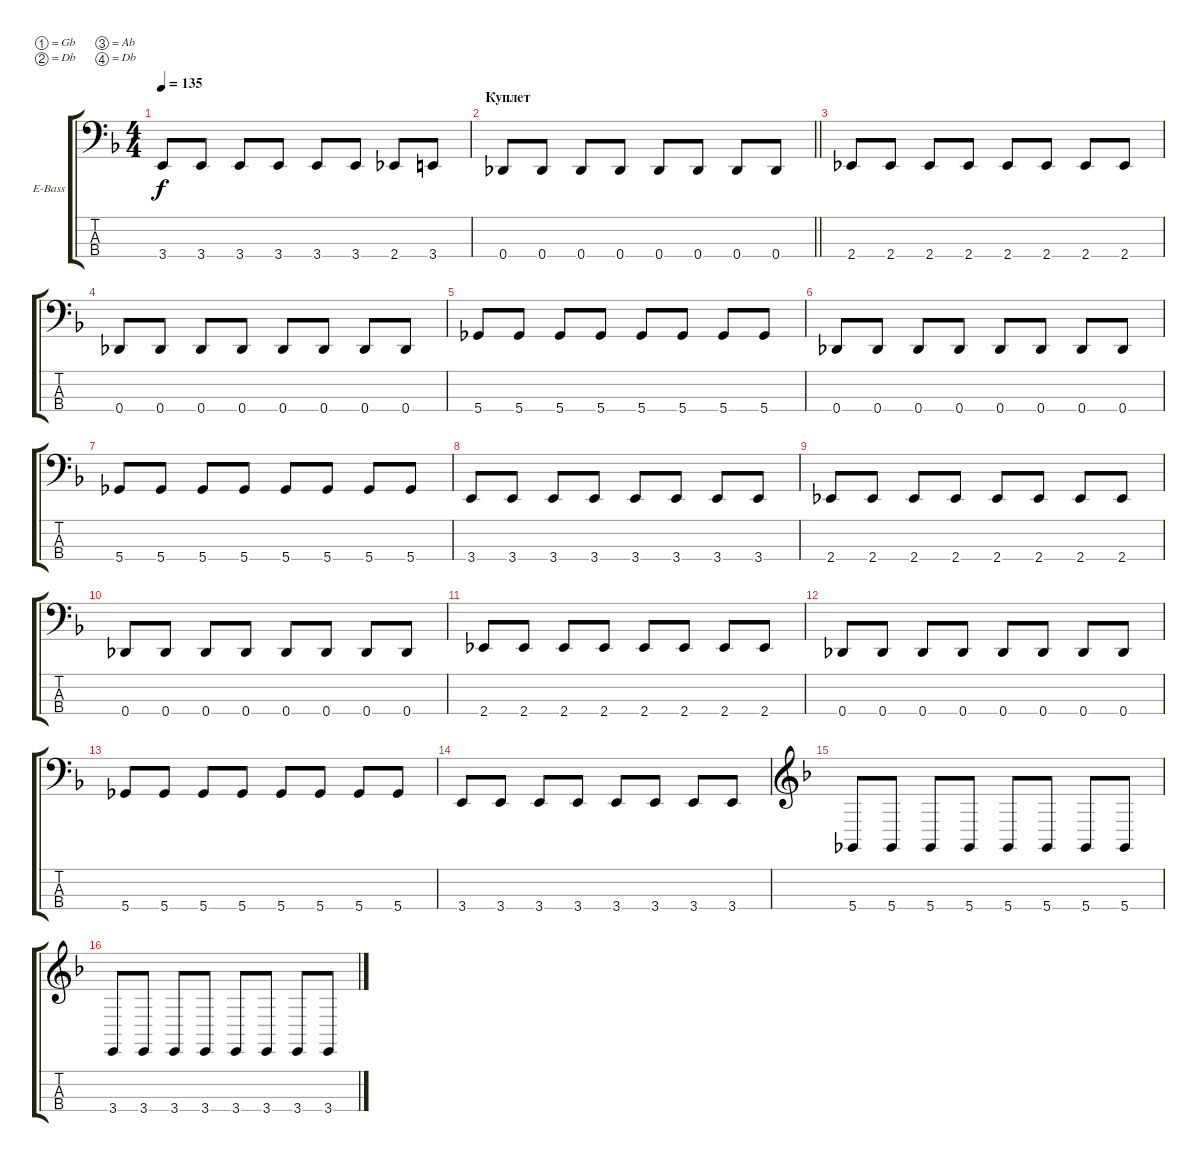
\bracketExtendMode groupsimilarinstruments
\firstSystemTrackNameOrientation horizontal
\otherSystemsTrackNameOrientation horizontal
\track ("Áàñ" "E-Bass") {instrument electricbassfinger}
\staff {score tabs}
\tuning (Gb2 Db2 Ab1 Db1)
\ts (4 4)
\tempo 135
\clef f4
\ks dminor
3.4.8{dy f} 3.4.8 3.4.8 3.4.8 3.4.8 3.4.8 2.4.8 3.4.8 |
\section ("" "Куплет")
\barLineRight lightlight
0.4.8 0.4.8 0.4.8 0.4.8 0.4.8 0.4.8 0.4.8 0.4.8 |
2.4.8 2.4.8 2.4.8 2.4.8 2.4.8 2.4.8 2.4.8 2.4.8 |
0.4.8 0.4.8 0.4.8 0.4.8 0.4.8 0.4.8 0.4.8 0.4.8 |
5.4.8 5.4.8 5.4.8 5.4.8 5.4.8 5.4.8 5.4.8 5.4.8 |
0.4.8 0.4.8 0.4.8 0.4.8 0.4.8 0.4.8 0.4.8 0.4.8 |
5.4.8 5.4.8 5.4.8 5.4.8 5.4.8 5.4.8 5.4.8 5.4.8 |
3.4.8 3.4.8 3.4.8 3.4.8 3.4.8 3.4.8 3.4.8 3.4.8 |
2.4.8 2.4.8 2.4.8 2.4.8 2.4.8 2.4.8 2.4.8 2.4.8 |
0.4.8 0.4.8 0.4.8 0.4.8 0.4.8 0.4.8 0.4.8 0.4.8 |
2.4.8 2.4.8 2.4.8 2.4.8 2.4.8 2.4.8 2.4.8 2.4.8 |
0.4.8 0.4.8 0.4.8 0.4.8 0.4.8 0.4.8 0.4.8 0.4.8 |
5.4.8 5.4.8 5.4.8 5.4.8 5.4.8 5.4.8 5.4.8 5.4.8 |
3.4.8 3.4.8 3.4.8 3.4.8 3.4.8 3.4.8 3.4.8 3.4.8 |
\clef g2
5.4.8 5.4.8 5.4.8 5.4.8 5.4.8 5.4.8 5.4.8 5.4.8 |
3.4.8 3.4.8 3.4.8 3.4.8 3.4.8 3.4.8 3.4.8 3.4.8
